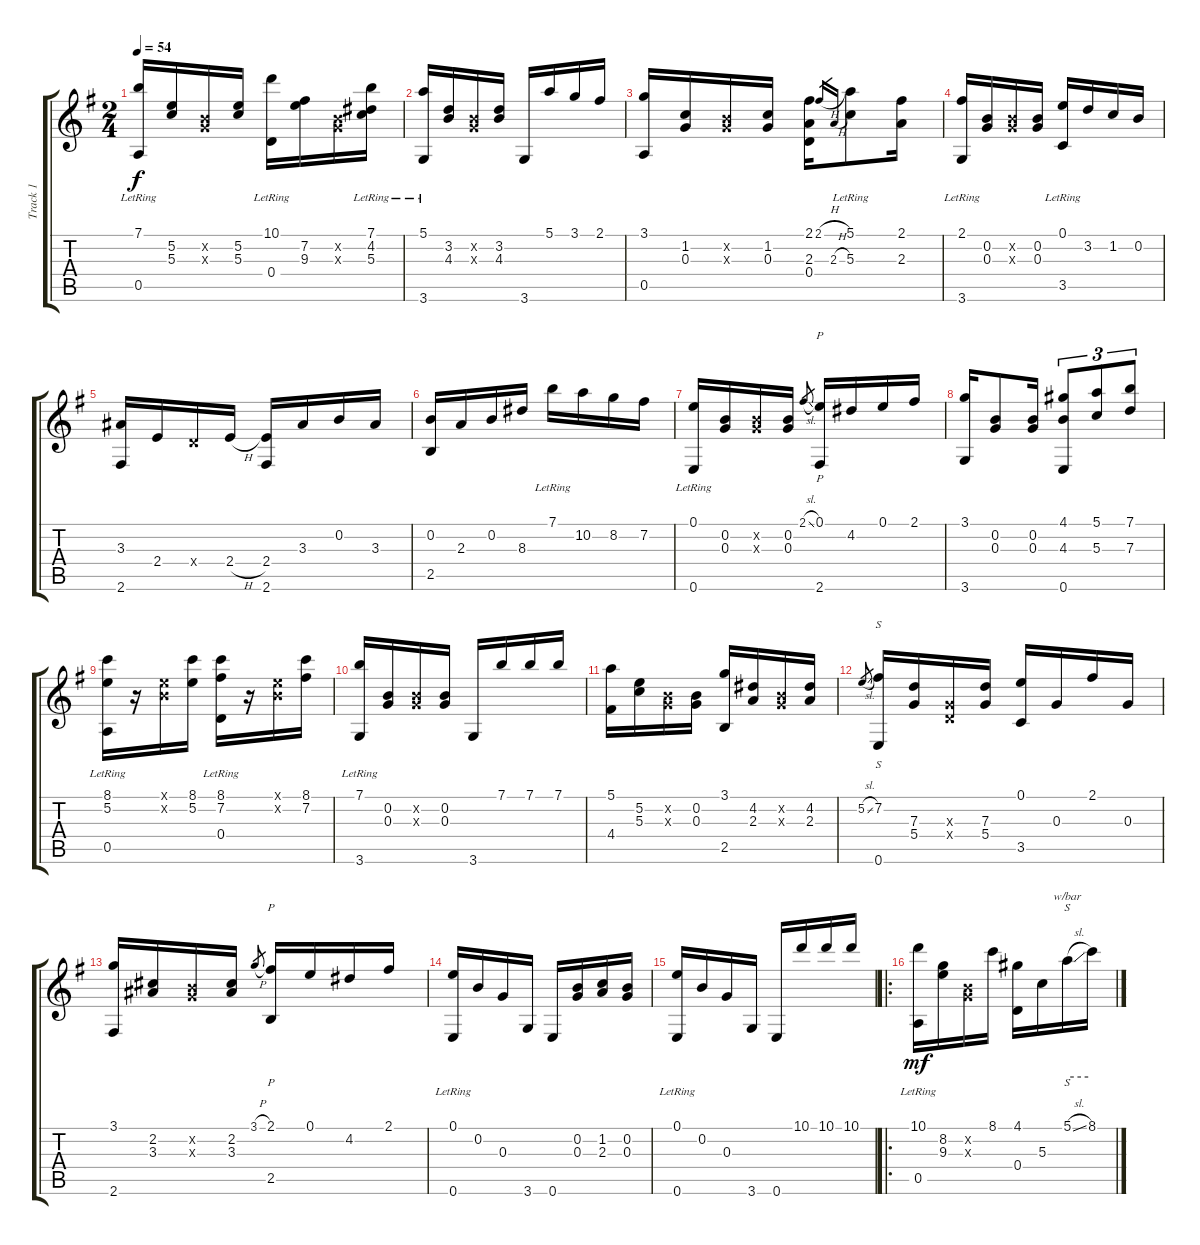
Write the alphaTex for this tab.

\track ("Track 1" "Track 1") {instrument acousticguitarsteel}
\staff {score tabs}
\tuning (E4 B3 G3 D3 A2 E2) {hide}
\ts (2 4)
\tempo 54
\clef g2
\ks g
(7.1{lr} 0.5).16{dy f} (5.2 5.3).16 (0.2{x} 0.3{x}).16 (5.2 5.3).16 (10.1{lr} 0.4).16 (7.2 9.3).16 (0.2{x} 0.3{x}).16 (7.1{lr} 4.2 5.3).16 |
(5.1{lr} 3.6).16 (3.2 4.3).16 (0.2{x} 0.3{x}).16 (3.2 4.3).16 3.6.16 5.1.16 3.1.16 2.1.16 |
(3.1 0.5).16 (1.2 0.3).16 (0.2{x} 0.3{x}).16 (1.2 0.3).16 (2.1 2.3 0.4).16 2.1{h}.16{gr} 2.3{h}.16{gr} (5.1{lr} 5.3).8 (2.1 2.3).16 |
(2.1{lr} 3.6).16 (0.2 0.3).16 (0.2{x} 0.3{x}).16 (0.2 0.3).16 (0.1{lr} 3.5).16 3.2.16 1.2.16 0.2.16 |
(3.3 2.6).16 2.4.16 0.4{x}.16 2.4{h}.16 (2.4 2.6).16 3.3.16 0.2.16 3.3.16 |
(0.2 2.5).16 2.3.16 0.2.16 8.3.16 7.1{lr}.16 10.2.16 8.2.16 7.2.16 |
(0.1{lr} 0.6).16 (0.2 0.3).16 (0.2{x} 0.3{x}).16 (0.2 0.3).16 2.1{sl}.8{gr} (0.1 2.6).16{p} 4.2.16 0.1.16 2.1.16 |
(3.1 3.6).16 (0.2 0.3).8 (0.2 0.3).16 (4.1 4.3 0.6).8{tu (3 2)} (5.1 5.3).8{tu (3 2)} (7.1 7.3).8{tu (3 2)} |
(8.1{lr} 5.2 0.5).16 r.16 (0.1{x} 0.2{x}).16 (8.1 5.2).16 (8.1{lr} 7.2 0.4).16 r.16 (0.1{x} 0.2{x}).16 (8.1 7.2).16 |
(7.1{lr} 3.6).16 (0.2 0.3).16 (0.2{x} 0.3{x}).16 (0.2 0.3).16 3.6.16 7.1.16 7.1.16 7.1.16 |
(5.1 4.4).16 (5.2 5.3).16 (0.2{x} 0.3{x}).16 (0.2 0.3).16 (3.1 2.5).16 (4.2 2.3).16 (0.2{x} 0.3{x}).16 (4.2 2.3).16 |
5.2{sl}.8{gr} (7.2 0.6).16{s} (7.3 5.4).16 (0.3{x} 0.4{x}).16 (7.3 5.4).16 (0.1 3.5).16 0.3.16 2.1.16 0.3.16 |
(3.1 2.6).16 (2.2 3.3).16 (0.2{x} 0.3{x}).16 (2.2 3.3).16 3.1{h}.8{gr} (2.1 2.5).16{p} 0.1.16 4.2.16 2.1.16 |
(0.1{lr} 0.6).16 0.2.16 0.3.16 3.6.16 0.6.16 (0.2 0.3).16 (1.2 2.3).16 (0.2 0.3).16 |
(0.1{lr} 0.6).16 0.2.16 0.3.16 3.6.16 0.6.16 10.1.16 10.1.16 10.1.16 |
\ro
(10.1{lr} 0.5).16{dy mf} (8.2 9.3).16 (0.2{x} 0.3{x}).16 8.1.16 (4.1 0.4).16 5.3.16 5.1{sl}.16{s tbe (hold default 0 0 60 0)} 8.1.16
